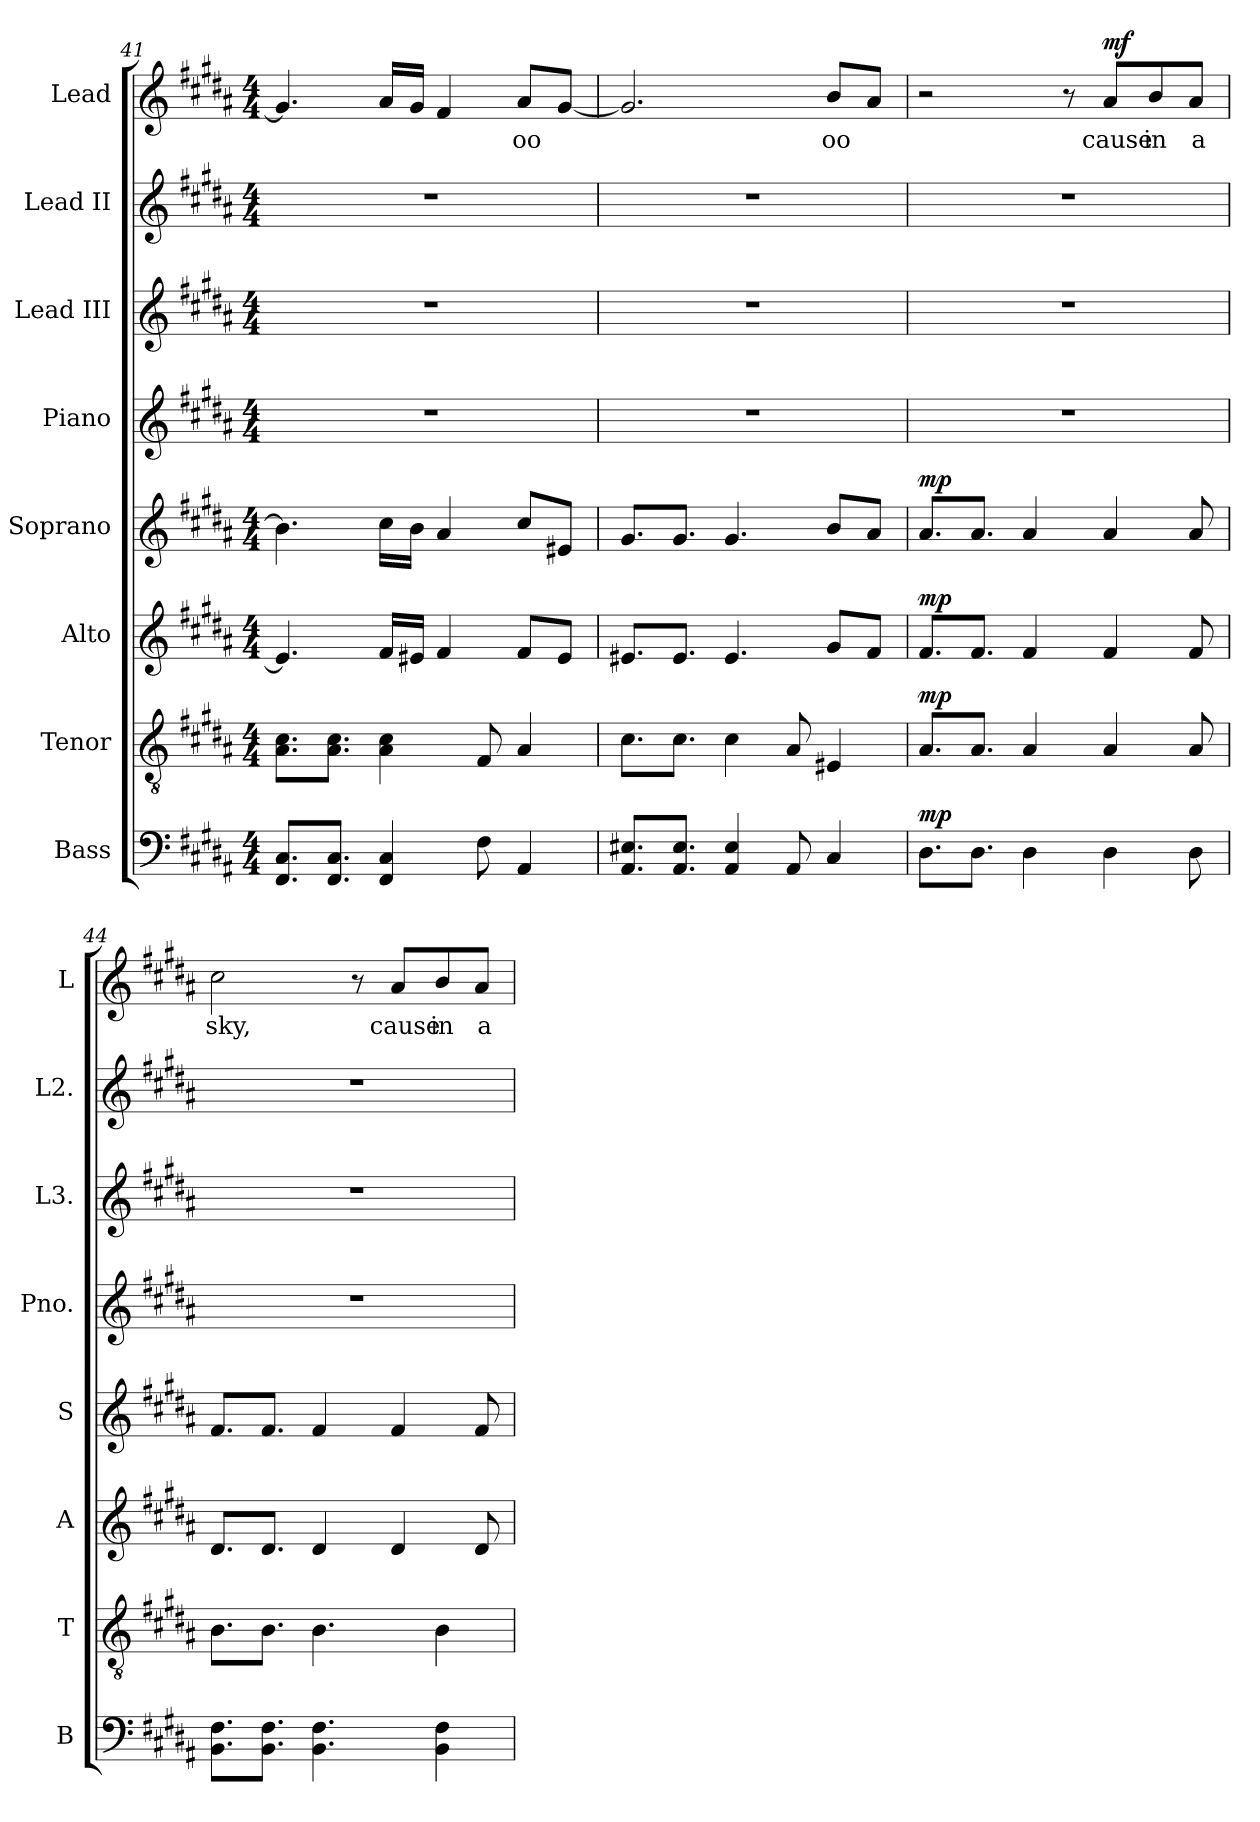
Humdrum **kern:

**kern	**dynam	**kern	**dynam	**kern	**dynam	**kern	**dynam	**kern	**kern	**kern	**kern	**text	**dynam
*part8	*part8	*part7	*part7	*part6	*part6	*part5	*part5	*part4	*part3	*part2	*part1	*part1	*part1
*staff8	*staff8	*staff7	*staff7	*staff6	*staff6	*staff5	*staff5	*staff4	*staff3	*staff2	*staff1	*staff1	*staff1
*I"Bass	*	*I"Tenor	*	*I"Alto	*	*I"Soprano	*	*I"Piano	*I"Lead III	*I"Lead II	*I"Lead	*	*
*I'B	*	*I'T	*	*I'A	*	*I'S	*	*I'Pno.	*I'L3.	*I'L2.	*I'L	*	*
*clefF4	*	*clefGv2	*	*clefG2	*	*clefG2	*	*clefG2	*clefG2	*clefG2	*clefG2	*	*
*k[f#c#g#d#a#]	*	*k[f#c#g#d#a#]	*	*k[f#c#g#d#a#]	*	*k[f#c#g#d#a#]	*	*k[f#c#g#d#a#]	*k[f#c#g#d#a#]	*k[f#c#g#d#a#]	*k[f#c#g#d#a#]	*	*
*M4/4	*	*M4/4	*	*M4/4	*	*M4/4	*	*M4/4	*M4/4	*M4/4	*M4/4	*	*
=41	=41	=41	=41	=41	=41	=41	=41	=41	=41	=41	=41	=41	=41
8.FF#/ 8.C#/L	.	8.A#\ 8.c#\L	.	4.e#/]	.	4.b\]	.	1r	1r	1r	4.g#/]	.	.
8.FF#/ 8.C#/J	.	8.A#\ 8.c#\J	.	.	.	.	.	.	.	.	.	.	.
4FF#/ 4C#/	.	4A#\ 4c#\	.	16f#/LL	.	16cc#\LL	.	.	.	.	16a#/LL	.	.
.	.	.	.	16e#X/JJ	.	16b\JJ	.	.	.	.	16g#/JJ	.	.
.	.	.	.	4f#/	.	4a#/	.	.	.	.	4f#/	.	.
8F#\	.	8F#/	.	.	.	.	.	.	.	.	.	.	.
!	!	!	!	!	!	!	!	!	!	!	!	!LO:LY:b	!
4AA#/	.	4A#/	.	8f#/L	.	8cc#/L	.	.	.	.	8a#/L	oo	.
.	.	.	.	8e#/J	.	8e#X/J	.	.	.	.	[8g#/J	.	.
!!LO:PB:g=z
=42	=42	=42	=42	=42	=42	=42	=42	=42	=42	=42	=42	=42	=42
8.AA#/ 8.E#X/L	.	8.c#\L	.	8.e#X/L	.	8.g#/L	.	1r	1r	1r	2.g#/]	.	.
8.AA#/ 8.E#/J	.	8.c#\J	.	8.e#/J	.	8.g#/J	.	.	.	.	.	.	.
4AA#/ 4E#/	.	4c#\	.	4.e#/	.	4.g#/	.	.	.	.	.	.	.
8AA#/	.	8A#/	.	.	.	.	.	.	.	.	.	.	.
!	!	!	!	!	!	!	!	!	!	!	!	!LO:LY:b	!
4C#/	.	4E#X/	.	8g#/L	.	8b/L	.	.	.	.	8b/L	oo	.
.	.	.	.	8f#/J	.	8a#/J	.	.	.	.	8a#/J	.	.
=43	=43	=43	=43	=43	=43	=43	=43	=43	=43	=43	=43	=43	=43
!	!LO:DY:a	!	!LO:DY:a	!	!LO:DY:a	!	!LO:DY:a	!	!	!	!	!	!
8.D#\L	mp	8.A#/L	mp	8.f#/L	mp	8.a#/L	mp	1r	1r	1r	2r	.	.
8.D#\J	.	8.A#/J	.	8.f#/J	.	8.a#/J	.	.	.	.	.	.	.
4D#\	.	4A#/	.	4f#/	.	4a#/	.	.	.	.	.	.	.
.	.	.	.	.	.	.	.	.	.	.	8r	.	.
!	!	!	!	!	!	!	!	!	!	!	!	!LO:LY:b	!LO:DY:a
4D#\	.	4A#/	.	4f#/	.	4a#/	.	.	.	.	8a#/L	cause	mf
!	!	!	!	!	!	!	!	!	!	!	!	!LO:LY:b	!
.	.	.	.	.	.	.	.	.	.	.	8b/	in	.
!	!	!	!	!	!	!	!	!	!	!	!	!LO:LY:b	!
8D#\	.	8A#/	.	8f#/	.	8a#/	.	.	.	.	8a#/J	a	.
=44	=44	=44	=44	=44	=44	=44	=44	=44	=44	=44	=44	=44	=44
!	!	!	!	!	!	!	!	!	!	!	!	!LO:LY:b	!
8.BB\ 8.F#\L	.	8.B\L	.	8.d#/L	.	8.f#/L	.	1r	1r	1r	2cc#\	sky,	.
8.BB\ 8.F#\J	.	8.B\J	.	8.d#/J	.	8.f#/J	.	.	.	.	.	.	.
4.BB\ 4.F#\	.	4.B\	.	4d#/	.	4f#/	.	.	.	.	.	.	.
.	.	.	.	.	.	.	.	.	.	.	8r	.	.
!	!	!	!	!	!	!	!	!	!	!	!	!LO:LY:b	!
.	.	.	.	4d#/	.	4f#/	.	.	.	.	8a#/L	cause	.
!	!	!	!	!	!	!	!	!	!	!	!	!LO:LY:b	!
4BB\ 4F#\	.	4B\	.	.	.	.	.	.	.	.	8b/	in	.
!	!	!	!	!	!	!	!	!	!	!	!	!LO:LY:b	!
.	.	.	.	8d#/	.	8f#/	.	.	.	.	8a#/J	a	.
=	=	=	=	=	=	=	=	=	=	=	=	=	=
*-	*-	*-	*-	*-	*-	*-	*-	*-	*-	*-	*-	*-	*-
